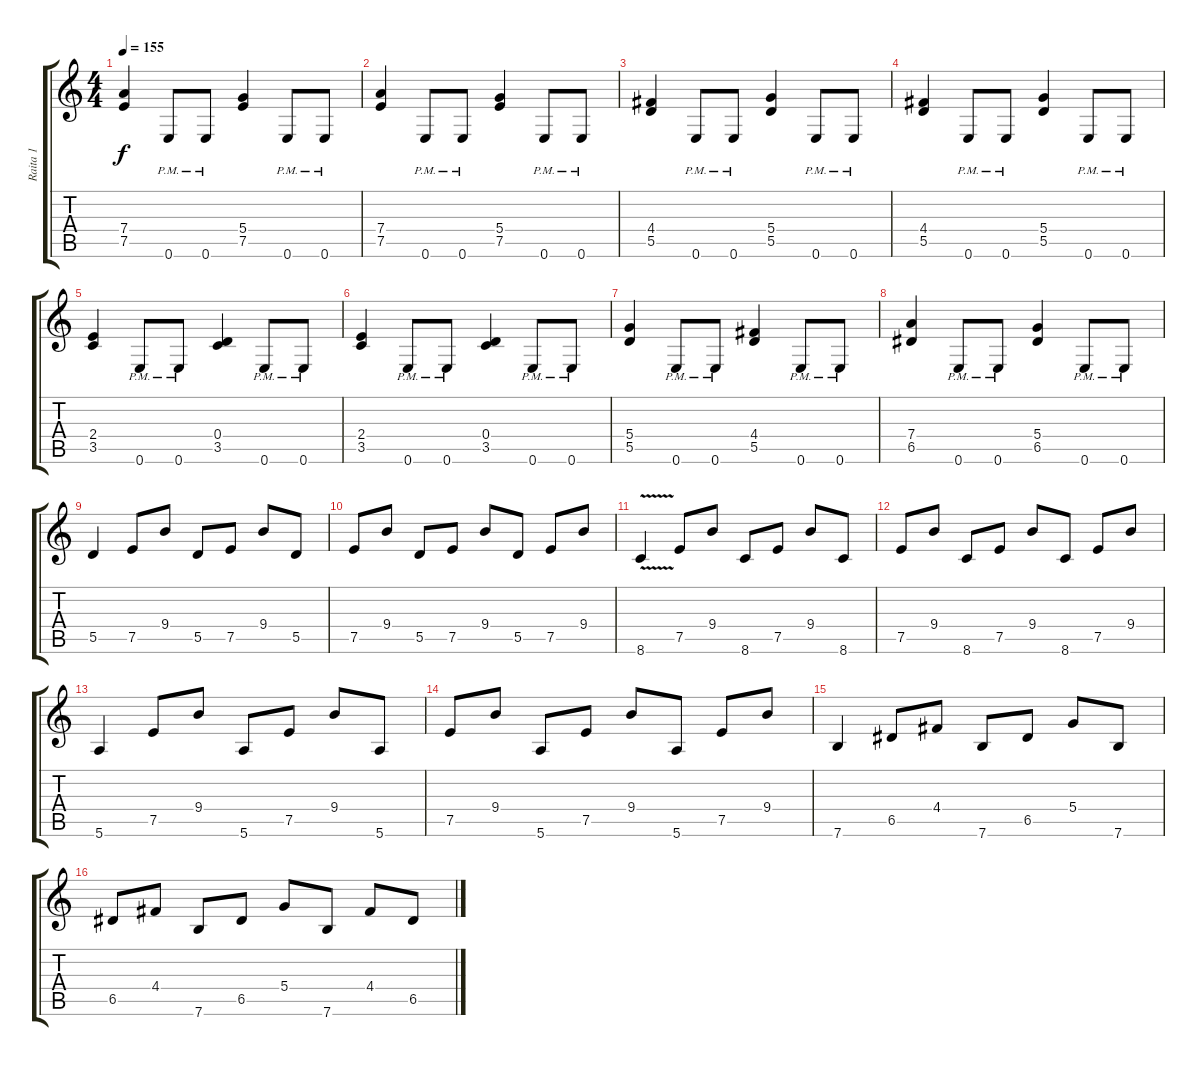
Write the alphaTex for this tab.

\track ("Raita 1" "Raita 1") {instrument overdrivenguitar}
\staff {score tabs}
\tuning (E4 B3 G3 D3 A2 E2) {hide}
\ts (4 4)
\tempo 155
\clef g2
\ks c
(7.4 7.5).4{dy f} 0.6{pm}.8 0.6{pm}.8 (5.4 7.5).4 0.6{pm}.8 0.6{pm}.8 |
(7.4 7.5).4 0.6{pm}.8 0.6{pm}.8 (5.4 7.5).4 0.6{pm}.8 0.6{pm}.8 |
(4.4 5.5).4 0.6{pm}.8 0.6{pm}.8 (5.4 5.5).4 0.6{pm}.8 0.6{pm}.8 |
(4.4 5.5).4 0.6{pm}.8 0.6{pm}.8 (5.4 5.5).4 0.6{pm}.8 0.6{pm}.8 |
(2.4 3.5).4 0.6{pm}.8 0.6{pm}.8 (0.4 3.5).4 0.6{pm}.8 0.6{pm}.8 |
(2.4 3.5).4 0.6{pm}.8 0.6{pm}.8 (0.4 3.5).4 0.6{pm}.8 0.6{pm}.8 |
(5.4 5.5).4 0.6{pm}.8 0.6{pm}.8 (4.4 5.5).4 0.6{pm}.8 0.6{pm}.8 |
(7.4 6.5).4 0.6{pm}.8 0.6{pm}.8 (5.4 6.5).4 0.6{pm}.8 0.6{pm}.8 |
5.5.4 7.5.8 9.4.8 5.5.8 7.5.8 9.4.8 5.5.8 |
7.5.8 9.4.8 5.5.8 7.5.8 9.4.8 5.5.8 7.5.8 9.4.8 |
8.6{v}.4 7.5.8 9.4.8 8.6.8 7.5.8 9.4.8 8.6.8 |
7.5.8 9.4.8 8.6.8 7.5.8 9.4.8 8.6.8 7.5.8 9.4.8 |
5.6.4 7.5.8 9.4.8 5.6.8 7.5.8 9.4.8 5.6.8 |
7.5.8 9.4.8 5.6.8 7.5.8 9.4.8 5.6.8 7.5.8 9.4.8 |
7.6.4 6.5.8 4.4.8 7.6.8 6.5.8 5.4.8 7.6.8 |
6.5.8 4.4.8 7.6.8 6.5.8 5.4.8 7.6.8 4.4.8 6.5.8
